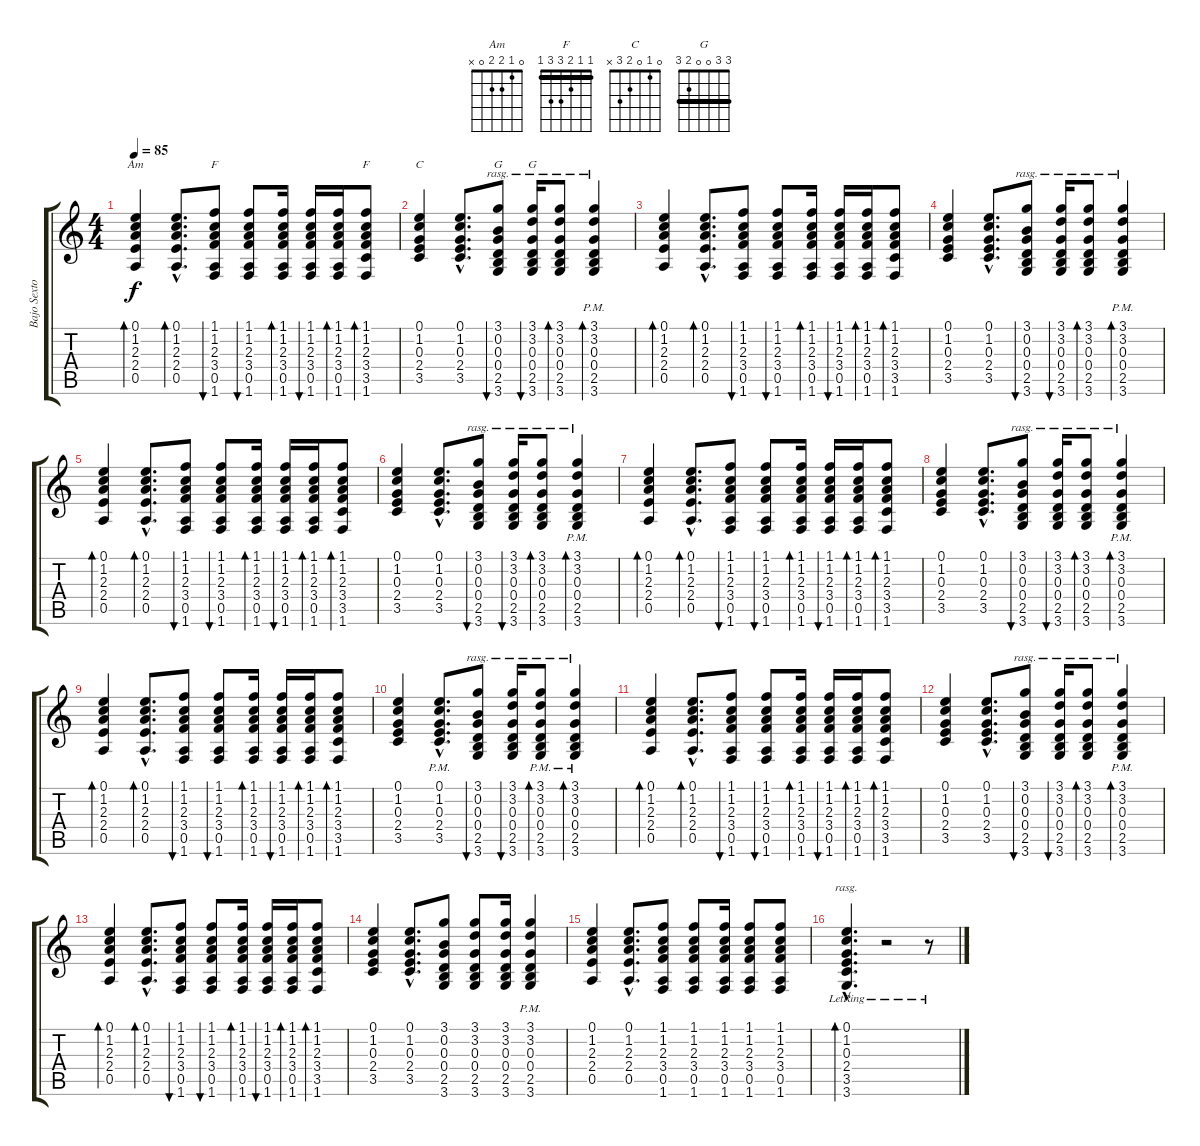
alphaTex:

\track ("Bajo Sexto" "Bajo Sexto") {instrument acousticguitarsteel}
\staff {score tabs}
\tuning (E4 B3 G3 D3 A2 E2) {hide}
\chord ("Am" 0 1 2 2 0 x)
\chord ("F" 1 1 2 3 0 1) {barre 1}
\chord ("F" 1 1 2 3 3 1) {barre 1}
\chord ("C" 0 1 0 2 3 x)
\chord ("G" 3 0 0 0 2 3)
\chord ("G" 3 3 0 0 2 3) {barre 3}
\ts (4 4)
\tempo 85
\clef g2
\ks c
(0.1 1.2 2.3 2.4 0.5).4{bd 30 ch "Am" dy f} (0.1{hac} 1.2{hac} 2.3{hac} 2.4{hac} 0.5{hac}).8{d bd 30} (1.1 1.2 2.3 3.4 0.5 1.6).8{bu 30 ch "F"} (1.1 1.2 2.3 3.4 0.5 1.6).8{bu 30} (1.1 1.2 2.3 3.4 0.5 1.6).16{bd 30} (1.1 1.2 2.3 3.4 0.5 1.6).16{bu 30} (1.1 1.2 2.3 3.4 0.5 1.6).16{bd 30} (1.1 1.2 2.3 3.4 3.5 1.6).8{bd 30 ch "F"} |
(0.1 1.2 0.3 2.4 3.5).4{ch "C"} (0.1{hac} 1.2{hac} 0.3{hac} 2.4{hac} 3.5{hac}).8{d} (3.1 0.2 0.3 0.4 2.5 3.6).8{bu 30 ch "G" rasg ii} (3.1 3.2 0.3 0.4 2.5 3.6).16{bu 30 ch "G" rasg ii} (3.1 3.2 0.3 0.4 2.5 3.6).8{bd 30 rasg ii} (3.1{pm} 3.2 0.3 0.4 2.5 3.6).4{bd 30 rasg ii} |
(0.1 1.2 2.3 2.4 0.5).4{bd 30} (0.1{hac} 1.2{hac} 2.3{hac} 2.4{hac} 0.5{hac}).8{d bd 30} (1.1 1.2 2.3 3.4 0.5 1.6).8{bu 30} (1.1 1.2 2.3 3.4 0.5 1.6).8{bu 30} (1.1 1.2 2.3 3.4 0.5 1.6).16{bd 30} (1.1 1.2 2.3 3.4 0.5 1.6).16{bu 30} (1.1 1.2 2.3 3.4 0.5 1.6).16{bd 30} (1.1 1.2 2.3 3.4 3.5 1.6).8{bd 30} |
(0.1 1.2 0.3 2.4 3.5).4 (0.1{hac} 1.2{hac} 0.3{hac} 2.4{hac} 3.5{hac}).8{d} (3.1 0.2 0.3 0.4 2.5 3.6).8{bu 30 rasg ii} (3.1 3.2 0.3 0.4 2.5 3.6).16{bu 30 rasg ii} (3.1 3.2 0.3 0.4 2.5 3.6).8{bd 30 rasg ii} (3.1{pm} 3.2 0.3 0.4 2.5 3.6).4{bd 30 rasg ii} |
(0.1 1.2 2.3 2.4 0.5).4{bd 30} (0.1{hac} 1.2{hac} 2.3{hac} 2.4{hac} 0.5{hac}).8{d bd 30} (1.1 1.2 2.3 3.4 0.5 1.6).8{bu 30} (1.1 1.2 2.3 3.4 0.5 1.6).8{bu 30} (1.1 1.2 2.3 3.4 0.5 1.6).16{bd 30} (1.1 1.2 2.3 3.4 0.5 1.6).16{bu 30} (1.1 1.2 2.3 3.4 0.5 1.6).16{bd 30} (1.1 1.2 2.3 3.4 3.5 1.6).8{bd 30} |
(0.1 1.2 0.3 2.4 3.5).4 (0.1{hac} 1.2{hac} 0.3{hac} 2.4{hac} 3.5{hac}).8{d} (3.1 0.2 0.3 0.4 2.5 3.6).8{bu 30 rasg ii} (3.1 3.2 0.3 0.4 2.5 3.6).16{bu 30 rasg ii} (3.1 3.2 0.3 0.4 2.5 3.6).8{bd 30 rasg ii} (3.1{pm} 3.2 0.3 0.4 2.5 3.6).4{bd 30 rasg ii} |
(0.1 1.2 2.3 2.4 0.5).4{bd 30} (0.1{hac} 1.2{hac} 2.3{hac} 2.4{hac} 0.5{hac}).8{d bd 30} (1.1 1.2 2.3 3.4 0.5 1.6).8{bu 30} (1.1 1.2 2.3 3.4 0.5 1.6).8{bu 30} (1.1 1.2 2.3 3.4 0.5 1.6).16{bd 30} (1.1 1.2 2.3 3.4 0.5 1.6).16{bu 30} (1.1 1.2 2.3 3.4 0.5 1.6).16{bd 30} (1.1 1.2 2.3 3.4 3.5 1.6).8{bd 30} |
(0.1 1.2 0.3 2.4 3.5).4 (0.1{hac} 1.2{hac} 0.3{hac} 2.4{hac} 3.5{hac}).8{d} (3.1 0.2 0.3 0.4 2.5 3.6).8{bu 30 rasg ii} (3.1 3.2 0.3 0.4 2.5 3.6).16{bu 30 rasg ii} (3.1 3.2 0.3 0.4 2.5 3.6).8{bd 30 rasg ii} (3.1{pm} 3.2 0.3 0.4 2.5 3.6).4{bd 30 rasg ii} |
(0.1 1.2 2.3 2.4 0.5).4{bd 30} (0.1{hac} 1.2{hac} 2.3{hac} 2.4{hac} 0.5{hac}).8{d bd 30} (1.1 1.2 2.3 3.4 0.5 1.6).8{bu 30} (1.1 1.2 2.3 3.4 0.5 1.6).8{bu 30} (1.1 1.2 2.3 3.4 0.5 1.6).16{bd 30} (1.1 1.2 2.3 3.4 0.5 1.6).16{bu 30} (1.1 1.2 2.3 3.4 0.5 1.6).16{bd 30} (1.1 1.2 2.3 3.4 3.5 1.6).8{bd 30} |
(0.1 1.2 0.3 2.4 3.5).4 (0.1{hac pm} 1.2{hac} 0.3{hac} 2.4{hac} 3.5{hac}).8{d} (3.1 0.2 0.3 0.4 2.5 3.6).8{bu 30 rasg ii} (3.1 3.2 0.3 0.4 2.5 3.6).16{bu 30 rasg ii} (3.1{pm} 3.2 0.3 0.4 2.5 3.6).8{bd 30 rasg ii} (3.1{pm} 3.2 0.3 0.4 2.5 3.6).4{bd 30 rasg ii} |
(0.1 1.2 2.3 2.4 0.5).4{bd 30} (0.1{hac} 1.2{hac} 2.3{hac} 2.4{hac} 0.5{hac}).8{d bd 30} (1.1 1.2 2.3 3.4 0.5 1.6).8{bu 30} (1.1 1.2 2.3 3.4 0.5 1.6).8{bu 30} (1.1 1.2 2.3 3.4 0.5 1.6).16{bd 30} (1.1 1.2 2.3 3.4 0.5 1.6).16{bu 30} (1.1 1.2 2.3 3.4 0.5 1.6).16{bd 30} (1.1 1.2 2.3 3.4 3.5 1.6).8{bd 30} |
(0.1 1.2 0.3 2.4 3.5).4 (0.1{hac} 1.2{hac} 0.3{hac} 2.4{hac} 3.5{hac}).8{d} (3.1 0.2 0.3 0.4 2.5 3.6).8{bu 30 rasg ii} (3.1 3.2 0.3 0.4 2.5 3.6).16{bu 30 rasg ii} (3.1 3.2 0.3 0.4 2.5 3.6).8{bd 30 rasg ii} (3.1{pm} 3.2 0.3 0.4 2.5 3.6).4{bd 30 rasg ii} |
(0.1 1.2 2.3 2.4 0.5).4{bd 30} (0.1{hac} 1.2{hac} 2.3{hac} 2.4{hac} 0.5{hac}).8{d bd 30} (1.1 1.2 2.3 3.4 0.5 1.6).8{bu 30} (1.1 1.2 2.3 3.4 0.5 1.6).8{bu 30} (1.1 1.2 2.3 3.4 0.5 1.6).16{bd 30} (1.1 1.2 2.3 3.4 0.5 1.6).16{bu 30} (1.1 1.2 2.3 3.4 0.5 1.6).16{bd 30} (1.1 1.2 2.3 3.4 3.5 1.6).8{bd 30} |
(0.1 1.2 0.3 2.4 3.5).4 (0.1{hac} 1.2{hac} 0.3{hac} 2.4{hac} 3.5{hac}).8{d} (3.1 0.2 0.3 0.4 2.5 3.6).8 (3.1 3.2 0.3 0.4 2.5 3.6).8 (3.1 3.2 0.3 0.4 2.5 3.6).16 (3.1{pm} 3.2 0.3 0.4 2.5 3.6).4 |
(0.1 1.2 2.3 2.4 0.5).4 (0.1{hac} 1.2{hac} 2.3{hac} 2.4{hac} 0.5{hac}).8{d} (1.1 1.2 2.3 3.4 0.5 1.6).8 (1.1 1.2 2.3 3.4 0.5 1.6).8 (1.1 1.2 2.3 3.4 0.5 1.6).16 (1.1 1.2 2.3 3.4 0.5 1.6).8 (1.1 1.2 2.3 3.4 0.5 1.6).8 |
(0.1{hac lr} 1.2{hac lr} 0.3{hac lr} 2.4{hac lr} 3.5{hac lr} 3.6{hac lr}).4{d bd 60 rasg ii} r.2 r.8
